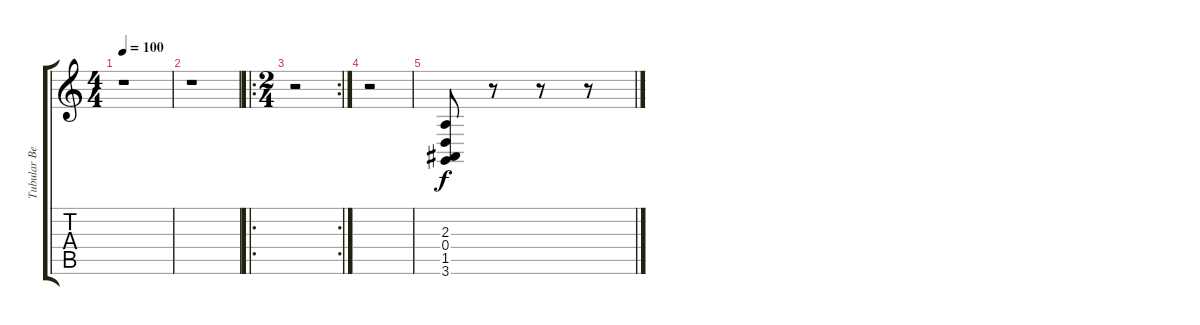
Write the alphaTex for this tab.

\track ("Tubular Bells" "Tubular Be") {instrument tubularbells}
\staff {score tabs}
\tuning (E4 B3 G3 D3 A2 E2) {hide}
\ts (4 4)
\tempo 100
\clef g2
\ks c
r.1{dy f} |
r.1 |
\ro
\rc 2
\ts (2 4)
r.2 |
r.2 |
(2.3 0.4 1.5 3.6).8 r.8 r.8 r.8
